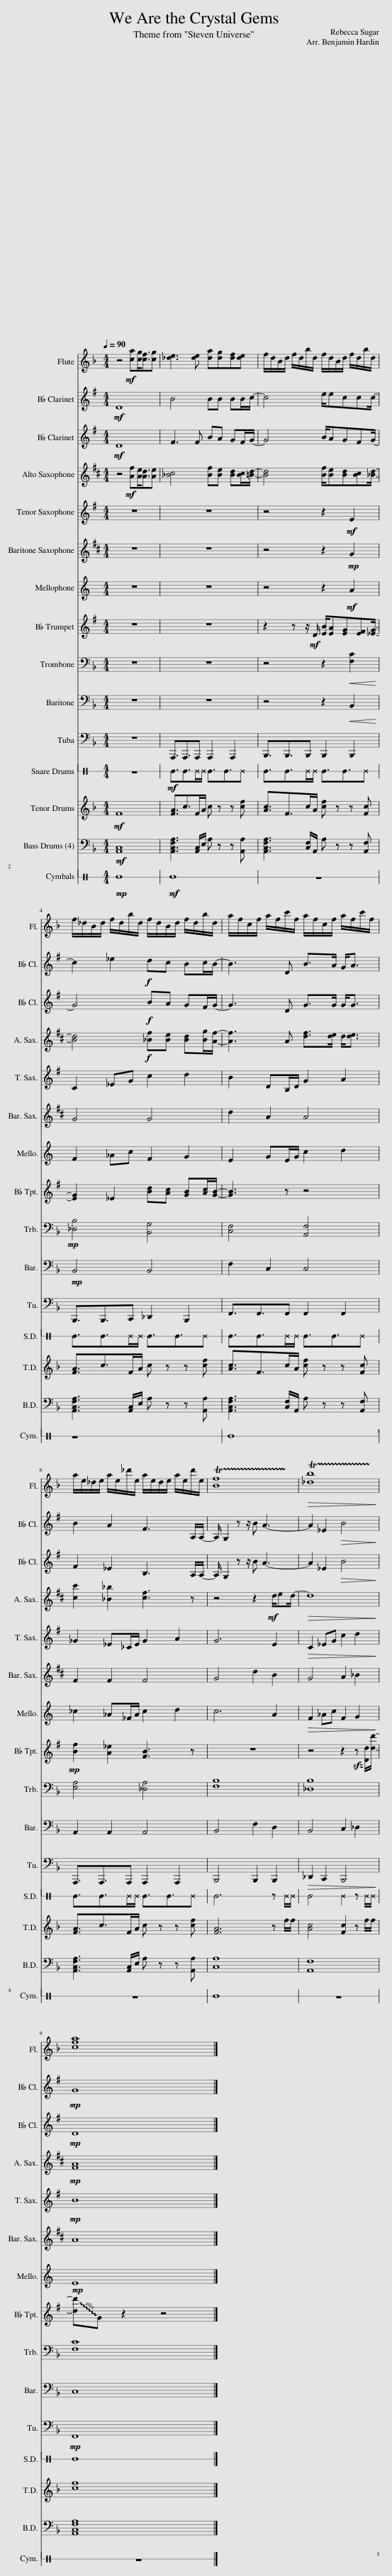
X:1
%%score 1 2 3 4 5 6 7 8 9 10 11 12 13 14 15
L:1/8
Q:1/4=90
M:4/4
I:linebreak $
K:F
V:1 treble
V:2 treble transpose=-2
V:3 treble transpose=-2
V:4 treble transpose=-9
V:5 treble transpose=-14
V:6 treble transpose=-21
V:7 treble transpose=-7
V:8 treble transpose=-2
V:9 bass
V:10 bass
V:11 bass
V:12 perc stafflines=1
K:none
V:13 treble
V:14 bass transpose=12
V:15 perc stafflines=1
K:none
V:1
 z4!mf! [ca][cg]<[cf][cg] | [_de]3 [de] [da][dg][df][de] | f/d/B/d/ f/d/b/d/ f/d/B/d/ f/d/b/d/ |$ f/_d/B/d/ f/d/b/d/ f/d/B/d/ f/d/b/d/ | a/f/c/f/ a/f/c'/f/ a/f/c/f/ a/f/c'/f/ |$ %5
 a/e/_d/e/ a/e/_d'/e/ a/e/d/e/ a/e/d'/e/ | !trill(!T[Bf]8!trill)! |!>(! !trill(!T[_db]8!trill)!!>)! |$ [cfa]8 |] %9
V:2
[K:G]!mf! D8 | B4 BB BB/c/- | c4 e/eccc/- |$ c2 _e2!f! dc Bc/B/- | B3 D B>A G<A |$ %5
 B2 A2 F3 A,/A,/- | A,/ G,2 z z/ B A3- | A2 _E2!>(! B4!>)! |$!mp! G8 |] %9
V:3
[K:G]!mf! D8 | F3 F BA GF/G/- | G4 B/AGFG/- |$ G4!f! BA GF/G/- | G3 D G>G G<G |$ %5
 F2 _E2 B,3 A,/A,/- | A,/ G,2 z z/ B A3- | A2 _E2!>(! B4!>)! |$!mp! D8 |] %9
V:4
[K:D] z4!mf! [Af][Ae]<[Ad][Ae] | [_Bc]4 [Bf][Be] [Bd][Bc]/[=Bd]/- | [Bd]4 [Bf]/[Be][Bd][Bc][_Bd]/- |$ [Bd]4!f! [_Bf][Be] [Bd][Bg]/[Af]/- | [Af]3 A [df]>[de] d<[de] |$ %5
 [cc']2 [_B_b]2 [cf]3 z | z4 z2!mf! d/ed/- |!>(! d8!>)! |$!mp! [FA]8 |] %9
V:5
[K:G] z8 | z8 | z4 z2!mf! E2 |$ C2 _EG c2 d2 | B2 DB,/D/ G2 A2 |$ %5
 _G2 _E_C/E/ G2 A2 | G6 E2 |!>(! C2 _EG c2 d2!>)! |$!mp! B8 |] %9
V:6
[K:D] z8 | z8 | z4 z2!mp! G2 |$ G4 G4 | d2 A2 A4 |$ %5
 F2 F2 F4 | G4 d2 B2 | G4 A2 _B2 |$ A8 |] %9
V:7
[K:C] z8 | z8 | z4 z2!mf! A2 |$ F2 _Ac F2 G2 | E2 GE/G/ c2 d2 |$ %5
 _c2 _A_F/A/ c2 d2 | c6 A2 |!>(! F2 _Ac F2 G2!>)! |$!mp! E8 |] %9
V:8
[K:G] z8 | z8 | z2 z z/!mf! D/ [EB]/[EA][EG][EF][_EG]/- |$ [EG]2 _E2 [Bd][Ac] [GB][Ac]/[GB]/- | [GB]3 z z4 |$ %5
!mp! [Bf]2 [A_e]2 [FB]3 z | z8 | z4 z2 z!sfz! [Dd]/[dd']/- |$ !~(![dd']!~)!G z2 z4 |] %9
V:9
 z8 | z8 | z4 z2!mp!!<(! [F,C]2!<)! |$!mp! [_D,B,]4 [B,,G,]4 | [C,F,]4 [A,,F,]4 |$ %5
 [E,A,]4 [_D,A,]4 | [F,B,]8 | [_D,B,]8 |$ [F,C]8 |] %9
V:10
 z8 | z8 | z4 z2!mp!!<(! B,,2!<)! |$!mp! B,,4 B,,4 | F,2 C,2 C,4 |$ %5
 A,,2 A,,2 A,,4 | B,,4 F,2 D,2 | B,,4 C,2 _D,2 |$ C,8 |] %9
V:11
 z8 | A,,,3/2A,,,3/2A,,, A,,,2 A,,,2 | B,,,3/2B,,,3/2B,,, B,,,2 B,,,2 |$ B,,,3/2B,,,3/2C,, _D,,2 B,,,2 | F,,3/2F,,3/2F,, F,,2 F,,2 |$ %5
 A,,,3/2A,,,3/2A,,, A,,,2 A,,,2 | B,,,4 B,,,2 B,,,2 |!>(! _D,,2 C,,2 B,,,4!>)! |$!mp! F,,8 |] %9
V:12
[K:C] z8 |!mf! E3/2E>^E^E/ E3/2E3/2^E | E3/2E>^E^E/ E3/2E3/2^E |$ E3/2E>^E^E/ E3/2E3/2^E | E3/2E>^E^E/ E3/2E3/2^E |$ %5
 E3/2E>^E^E/ E3/2E3/2^E | E6 z ^E/^E/ | E4 ^E2 z ^E/^E/ |$ E8 |] %9
V:13
!mf! F8 | [FA]3/2c>FA/ c z z [cf] | [Ac]3/2F>cA/ [cf] z z [Fc] |$ [FA]3/2c>FA/ c z z [cf] | [Ac]3/2F>cA/ [cf] z z [Fc] |$ %5
 [FA]3/2c>FA/ c z z [cf] | [FA]6 z f/f/ | [Ac]4 [Fc]2 z f/f/ |$ [cf]8 |] %9
V:14
!mf! [A,,C,]8 | [A,,C,F,A,]3 [A,,C,]/E,/ A, z z [A,,A,] | [A,,C,F,A,]3 [C,F,]/A,,/ A, z z [A,,F,] |$ [A,,C,F,A,]3 [A,,C,]/E,/ A, z z [A,,A,] | [A,,C,F,A,]3 [C,F,]/A,,/ A, z z [A,,F,] |$ %5
 [A,,C,F,A,]3 [A,,C,]/E,/ A, z z [A,,A,] | [C,A,]8 | [A,,F,]8 |$ [A,,C,F,A,]8 |] %9
V:15
[K:C]!mp! E8 |!mf! E8 | z8 |$ z8 | E8 |$ %5
 z8 | E8 | z8 |$ z8 |] %9
